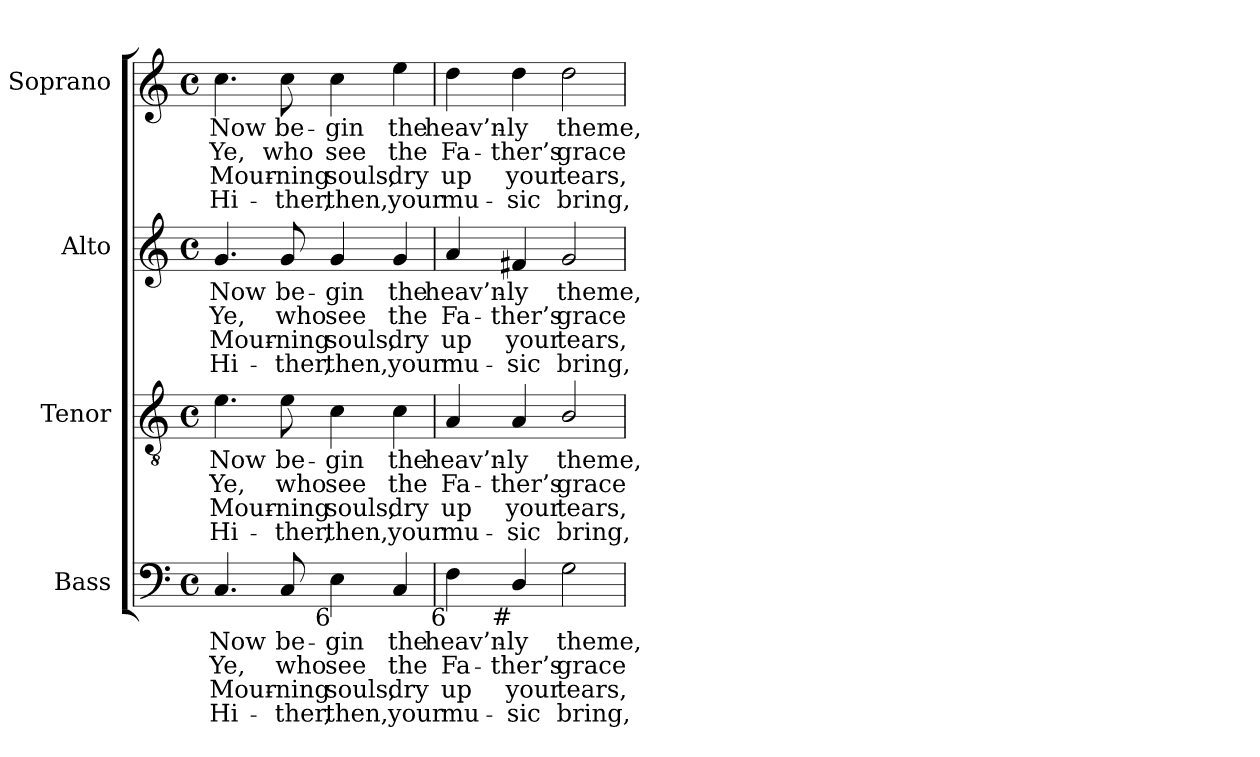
**kern	**text	**text	**text	**text	**kern	**text	**text	**text	**text	**kern	**text	**text	**text	**text	**kern	**text	**text	**text	**text
*part4	*part4	*part4	*part4	*part4	*part3	*part3	*part3	*part3	*part3	*part2	*part2	*part2	*part2	*part2	*part1	*part1	*part1	*part1	*part1
*staff4	*staff4	*staff4	*staff4	*staff4	*staff3	*staff3	*staff3	*staff3	*staff3	*staff2	*staff2	*staff2	*staff2	*staff2	*staff1	*staff1	*staff1	*staff1	*staff1
*I"Bass	*	*	*	*	*I"Tenor	*	*	*	*	*I"Alto	*	*	*	*	*I"Soprano	*	*	*	*
*I'B.	*	*	*	*	*I'T.	*	*	*	*	*I'A.	*	*	*	*	*I'S.	*	*	*	*
!!LO:PB:g=z
*clefF4	*	*	*	*	*clefGv2	*	*	*	*	*clefG2	*	*	*	*	*clefG2	*	*	*	*
*	*	*	*	*	*ITrd7c12	*	*	*	*	*	*	*	*	*	*	*	*	*	*
*k[]	*	*	*	*	*k[]	*	*	*	*	*k[]	*	*	*	*	*k[]	*	*	*	*
*C:	*	*	*	*	*C:	*	*	*	*	*C:	*	*	*	*	*C:	*	*	*	*
*M4/4	*	*	*	*	*M4/4	*	*	*	*	*M4/4	*	*	*	*	*M4/4	*	*	*	*
*met(c)	*	*	*	*	*met(c)	*	*	*	*	*met(c)	*	*	*	*	*met(c)	*	*	*	*
=1	=1	=1	=1	=1	=1	=1	=1	=1	=1	=1	=1	=1	=1	=1	=1	=1	=1	=1	=1
!	!LO:LY:b:color=#000000	!LO:LY:b:color=#000000	!LO:LY:b:color=#000000	!LO:LY:b:color=#000000	!	!	!	!	!	!	!	!	!	!	!	!	!	!	!
!	!	!	!	!	!	!LO:LY:b:color=#000000	!LO:LY:b:color=#000000	!LO:LY:b:color=#000000	!LO:LY:b:color=#000000	!	!	!	!	!	!	!	!	!	!
!	!	!	!	!	!	!	!	!	!	!	!LO:LY:b:color=#000000	!LO:LY:b:color=#000000	!LO:LY:b:color=#000000	!LO:LY:b:color=#000000	!	!	!	!	!
!	!	!	!	!	!	!	!	!	!	!	!	!	!	!	!	!LO:LY:b:color=#000000	!LO:LY:b:color=#000000	!LO:LY:b:color=#000000	!LO:LY:b:color=#000000
4.Ci/	Now	Ye,	Mour-	-Hi-	4.Ei\	Now	Ye,	Mour-	-Hi-	4.gi/	Now	Ye,	Mour-	-Hi-	4.cci\	Now	Ye,	Mour-	-Hi-
!	!LO:LY:b:color=#000000	!LO:LY:b:color=#000000	!LO:LY:b:color=#000000	!LO:LY:b:color=#000000	!	!	!	!	!	!	!	!	!	!	!	!	!	!	!
!	!	!	!	!	!	!LO:LY:b:color=#000000	!LO:LY:b:color=#000000	!LO:LY:b:color=#000000	!LO:LY:b:color=#000000	!	!	!	!	!	!	!	!	!	!
!	!	!	!	!	!	!	!	!	!	!	!LO:LY:b:color=#000000	!LO:LY:b:color=#000000	!LO:LY:b:color=#000000	!LO:LY:b:color=#000000	!	!	!	!	!
!	!	!	!	!	!	!	!	!	!	!	!	!	!	!	!	!LO:LY:b:color=#000000	!LO:LY:b:color=#000000	!LO:LY:b:color=#000000	!LO:LY:b:color=#000000
8Ci/	be-	who	-ning	ther,	8Ei\	be-	who	-ning	ther,	8gi/	be-	who	-ning	ther,	8cci\	be-	who	-ning	ther,
!	!LO:LY:b:color=#000000	!LO:LY:b:color=#000000	!LO:LY:b:color=#000000	!LO:LY:b:color=#000000	!	!	!	!	!	!	!	!	!	!	!	!	!	!	!
!	!	!	!	!	!	!LO:LY:b:color=#000000	!LO:LY:b:color=#000000	!LO:LY:b:color=#000000	!LO:LY:b:color=#000000	!	!	!	!	!	!	!	!	!	!
!	!	!	!	!	!	!	!	!	!	!	!LO:LY:b:color=#000000	!LO:LY:b:color=#000000	!LO:LY:b:color=#000000	!LO:LY:b:color=#000000	!	!	!	!	!
!LO:TX:b:rj:t=6	!	!	!	!	!	!	!	!	!	!	!	!	!	!	!	!	!	!	!
!	!	!	!	!	!	!	!	!	!	!	!	!	!	!	!	!LO:LY:b:color=#000000	!LO:LY:b:color=#000000	!LO:LY:b:color=#000000	!LO:LY:b:color=#000000
4Ei\	-gin	see	souls,	then,	4Ci\	-gin	see	souls,	then,	4gi/	-gin	see	souls,	then,	4cci\	-gin	see	souls,	then,
!	!LO:LY:b:color=#000000	!LO:LY:b:color=#000000	!LO:LY:b:color=#000000	!LO:LY:b:color=#000000	!	!	!	!	!	!	!	!	!	!	!	!	!	!	!
!	!	!	!	!	!	!LO:LY:b:color=#000000	!LO:LY:b:color=#000000	!LO:LY:b:color=#000000	!LO:LY:b:color=#000000	!	!	!	!	!	!	!	!	!	!
!	!	!	!	!	!	!	!	!	!	!	!LO:LY:b:color=#000000	!LO:LY:b:color=#000000	!LO:LY:b:color=#000000	!LO:LY:b:color=#000000	!	!	!	!	!
!	!	!	!	!	!	!	!	!	!	!	!	!	!	!	!	!LO:LY:b:color=#000000	!LO:LY:b:color=#000000	!LO:LY:b:color=#000000	!LO:LY:b:color=#000000
4Ci/	the	the	dry	your	4Ci\	the	the	dry	your	4gi/	the	the	dry	your	4eei\	the	the	dry	your
=2	=2	=2	=2	=2	=2	=2	=2	=2	=2	=2	=2	=2	=2	=2	=2	=2	=2	=2	=2
!	!LO:LY:b:color=#000000	!LO:LY:b:color=#000000	!LO:LY:b:color=#000000	!LO:LY:b:color=#000000	!	!	!	!	!	!	!	!	!	!	!	!	!	!	!
!	!	!	!	!	!	!LO:LY:b:color=#000000	!LO:LY:b:color=#000000	!LO:LY:b:color=#000000	!LO:LY:b:color=#000000	!	!	!	!	!	!	!	!	!	!
!	!	!	!	!	!	!	!	!	!	!	!LO:LY:b:color=#000000	!LO:LY:b:color=#000000	!LO:LY:b:color=#000000	!LO:LY:b:color=#000000	!	!	!	!	!
!LO:TX:b:rj:t=6	!	!	!	!	!	!	!	!	!	!	!	!	!	!	!	!	!	!	!
!	!	!	!	!	!	!	!	!	!	!	!	!	!	!	!	!LO:LY:b:color=#000000	!LO:LY:b:color=#000000	!LO:LY:b:color=#000000	!LO:LY:b:color=#000000
4Fi\	heav’n-	Fa-	up	mu-	4AAi/	heav’n-	Fa-	up	mu-	4ai/	heav’n-	Fa-	up	mu-	4ddi\	heav’n-	Fa-	up	mu-
!	!LO:LY:b:color=#000000	!LO:LY:b:color=#000000	!LO:LY:b:color=#000000	!LO:LY:b:color=#000000	!	!	!	!	!	!	!	!	!	!	!	!	!	!	!
!	!	!	!	!	!	!LO:LY:b:color=#000000	!LO:LY:b:color=#000000	!LO:LY:b:color=#000000	!LO:LY:b:color=#000000	!	!	!	!	!	!	!	!	!	!
!	!	!	!	!	!	!	!	!	!	!	!LO:LY:b:color=#000000	!LO:LY:b:color=#000000	!LO:LY:b:color=#000000	!LO:LY:b:color=#000000	!	!	!	!	!
!LO:TX:b:rj:t=#	!	!	!	!	!	!	!	!	!	!	!	!	!	!	!	!	!	!	!
!	!	!	!	!	!	!	!	!	!	!	!	!	!	!	!	!LO:LY:b:color=#000000	!LO:LY:b:color=#000000	!LO:LY:b:color=#000000	!LO:LY:b:color=#000000
4Di/	-ly	-ther’s	-your	sic	4AAi/	-ly	-ther’s	-your	sic	4f#Xi/	-ly	-ther’s	-your	sic	4ddi\	-ly	-ther’s	-your	sic
!	!LO:LY:b:color=#000000	!LO:LY:b:color=#000000	!LO:LY:b:color=#000000	!LO:LY:b:color=#000000	!	!	!	!	!	!	!	!	!	!	!	!	!	!	!
!	!	!	!	!	!	!LO:LY:b:color=#000000	!LO:LY:b:color=#000000	!LO:LY:b:color=#000000	!LO:LY:b:color=#000000	!	!	!	!	!	!	!	!	!	!
!	!	!	!	!	!	!	!	!	!	!	!LO:LY:b:color=#000000	!LO:LY:b:color=#000000	!LO:LY:b:color=#000000	!LO:LY:b:color=#000000	!	!	!	!	!
!	!	!	!	!	!	!	!	!	!	!	!	!	!	!	!	!LO:LY:b:color=#000000	!LO:LY:b:color=#000000	!LO:LY:b:color=#000000	!LO:LY:b:color=#000000
2Gi\	theme,	grace	tears,	bring,	2BBi/	theme,	grace	tears,	bring,	2gi/	theme,	grace	tears,	bring,	2ddi\	theme,	grace	tears,	bring,
=	=	=	=	=	=	=	=	=	=	=	=	=	=	=	=	=	=	=	=
*-	*-	*-	*-	*-	*-	*-	*-	*-	*-	*-	*-	*-	*-	*-	*-	*-	*-	*-	*-
